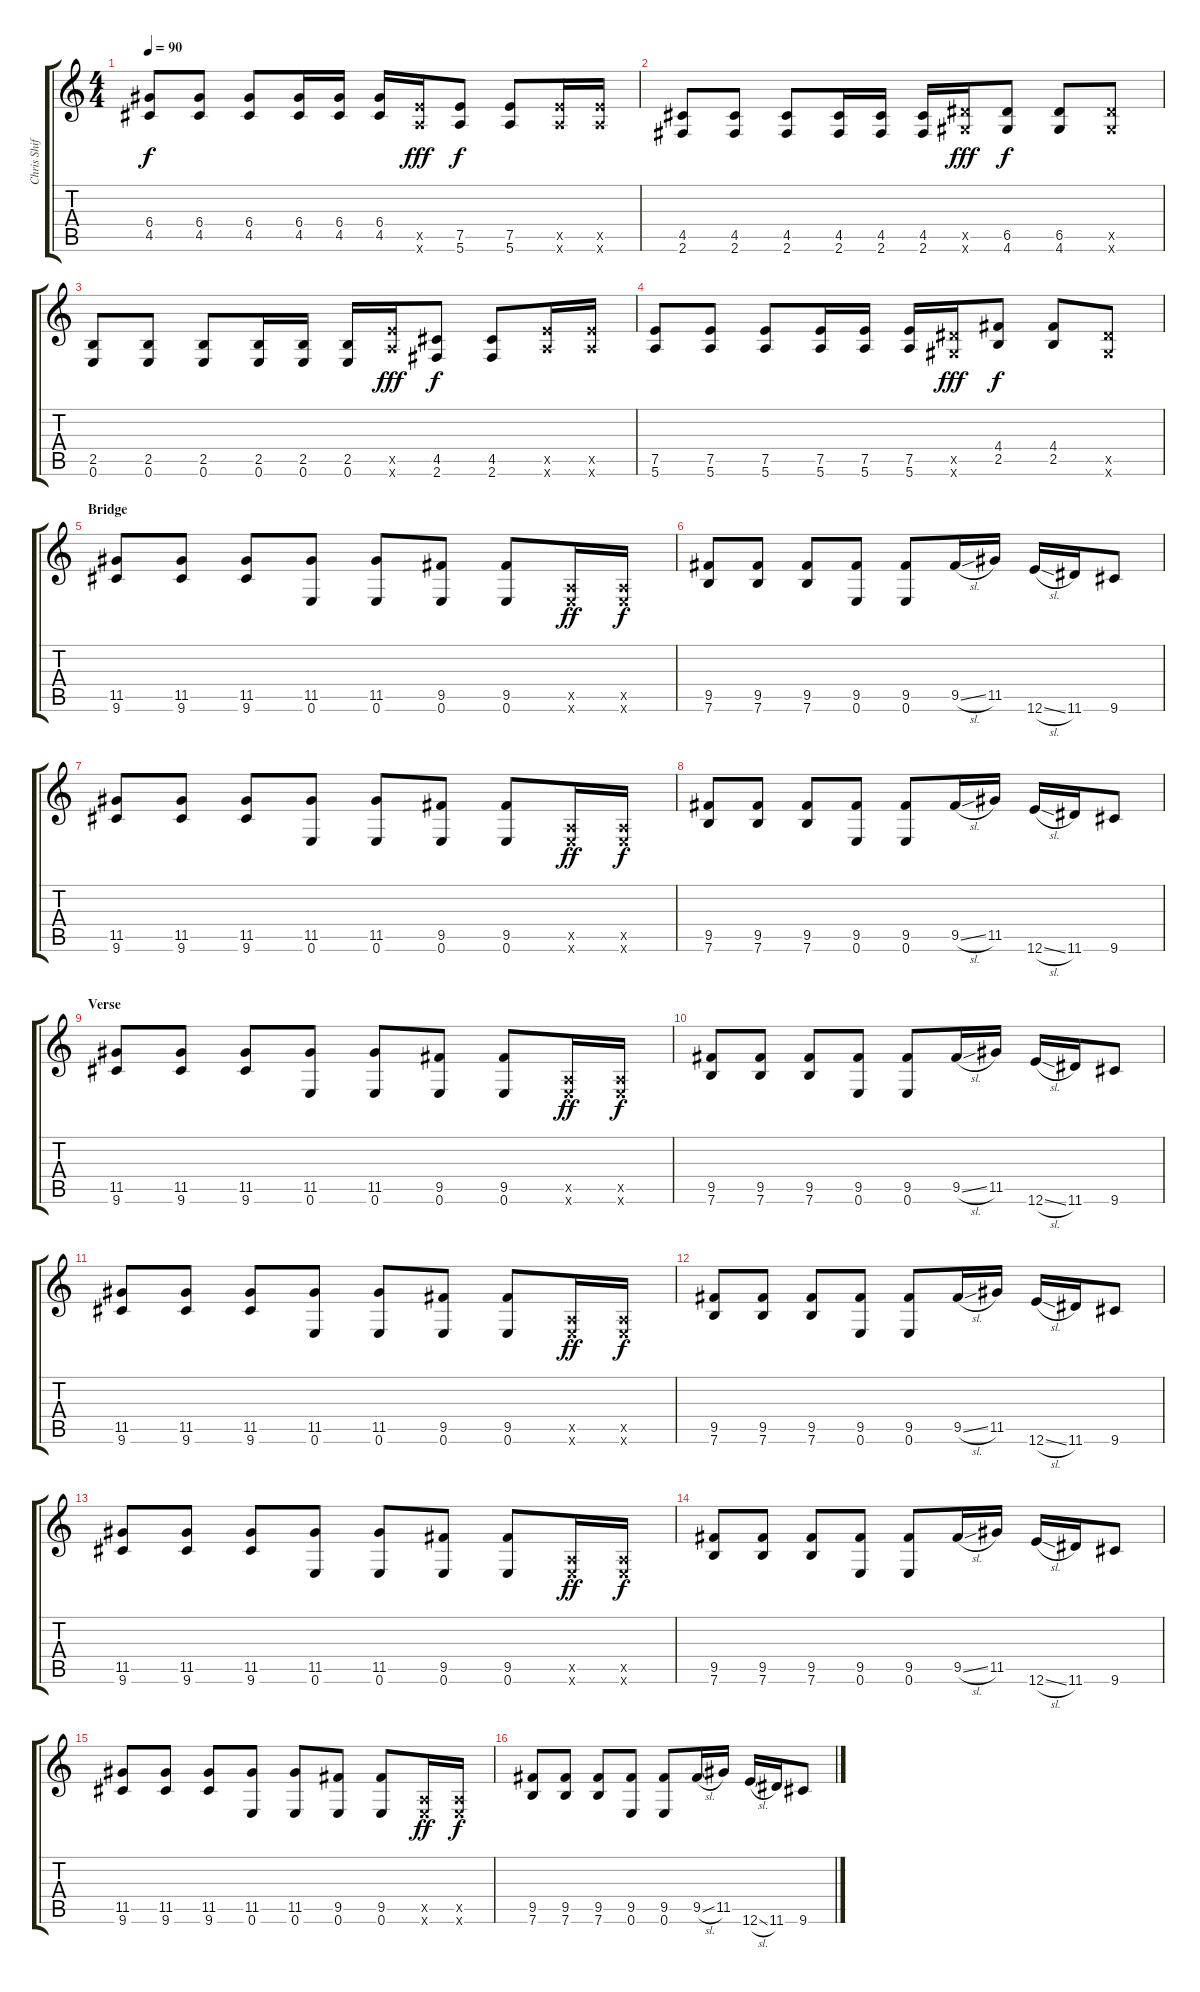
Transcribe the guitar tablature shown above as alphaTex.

\track ("Chris Shifflet" "Chris Shif") {instrument distortionguitar}
\staff {score tabs}
\tuning (E4 B3 G3 D3 A2 E2) {hide}
\ts (4 4)
\tempo 90
\clef g2
\ks c
(6.4 4.5).8{dy f} (6.4 4.5).8 (6.4 4.5).8 (6.4 4.5).16 (6.4 4.5).16 (6.4 4.5).16 (7.5{x} 5.6{x}).16{dy fff} (7.5 5.6).8{dy f} (7.5 5.6).8 (7.5{x} 5.6{x}).16 (7.5{x} 5.6{x}).16 |
(4.5 2.6).8 (4.5 2.6).8 (4.5 2.6).8 (4.5 2.6).16 (4.5 2.6).16 (4.5 2.6).16 (6.5{x} 4.6{x}).16{dy fff} (6.5 4.6).8{dy f} (6.5 4.6).8 (6.5{x} 4.6{x}).8 |
(2.5 0.6).8 (2.5 0.6).8 (2.5 0.6).8 (2.5 0.6).16 (2.5 0.6).16 (2.5 0.6).16 (7.5{x} 5.6{x}).16{dy fff} (4.5 2.6).8{dy f} (4.5 2.6).8 (7.5{x} 5.6{x}).16 (7.5{x} 5.6{x}).16 |
(7.5 5.6).8 (7.5 5.6).8 (7.5 5.6).8 (7.5 5.6).16 (7.5 5.6).16 (7.5 5.6).16 (6.5{x} 4.6{x}).16{dy fff} (4.4 2.5).8{dy f} (4.4 2.5).8 (6.5{x} 4.6{x}).8 |
\section ("" "Bridge")
(11.5 9.6).8 (11.5 9.6).8 (11.5 9.6).8 (11.5 0.6).8 (11.5 0.6).8 (9.5 0.6).8 (9.5 0.6).8 (0.5{x} 0.6{x}).16{dy ff} (0.5{x} 0.6{x}).16{dy f} |
(9.5 7.6).8 (9.5 7.6).8 (9.5 7.6).8 (9.5 0.6).8 (9.5 0.6).8 9.5{sl}.16 11.5.16 12.6{sl}.16 11.6.16 9.6.8 |
(11.5 9.6).8 (11.5 9.6).8 (11.5 9.6).8 (11.5 0.6).8 (11.5 0.6).8 (9.5 0.6).8 (9.5 0.6).8 (0.5{x} 0.6{x}).16{dy ff} (0.5{x} 0.6{x}).16{dy f} |
(9.5 7.6).8 (9.5 7.6).8 (9.5 7.6).8 (9.5 0.6).8 (9.5 0.6).8 9.5{sl}.16 11.5.16 12.6{sl}.16 11.6.16 9.6.8 |
\section ("" "Verse")
(11.5 9.6).8 (11.5 9.6).8 (11.5 9.6).8 (11.5 0.6).8 (11.5 0.6).8 (9.5 0.6).8 (9.5 0.6).8 (0.5{x} 0.6{x}).16{dy ff} (0.5{x} 0.6{x}).16{dy f} |
(9.5 7.6).8 (9.5 7.6).8 (9.5 7.6).8 (9.5 0.6).8 (9.5 0.6).8 9.5{sl}.16 11.5.16 12.6{sl}.16 11.6.16 9.6.8 |
(11.5 9.6).8 (11.5 9.6).8 (11.5 9.6).8 (11.5 0.6).8 (11.5 0.6).8 (9.5 0.6).8 (9.5 0.6).8 (0.5{x} 0.6{x}).16{dy ff} (0.5{x} 0.6{x}).16{dy f} |
(9.5 7.6).8 (9.5 7.6).8 (9.5 7.6).8 (9.5 0.6).8 (9.5 0.6).8 9.5{sl}.16 11.5.16 12.6{sl}.16 11.6.16 9.6.8 |
(11.5 9.6).8 (11.5 9.6).8 (11.5 9.6).8 (11.5 0.6).8 (11.5 0.6).8 (9.5 0.6).8 (9.5 0.6).8 (0.5{x} 0.6{x}).16{dy ff} (0.5{x} 0.6{x}).16{dy f} |
(9.5 7.6).8 (9.5 7.6).8 (9.5 7.6).8 (9.5 0.6).8 (9.5 0.6).8 9.5{sl}.16 11.5.16 12.6{sl}.16 11.6.16 9.6.8 |
(11.5 9.6).8 (11.5 9.6).8 (11.5 9.6).8 (11.5 0.6).8 (11.5 0.6).8 (9.5 0.6).8 (9.5 0.6).8 (0.5{x} 0.6{x}).16{dy ff} (0.5{x} 0.6{x}).16{dy f} |
(9.5 7.6).8 (9.5 7.6).8 (9.5 7.6).8 (9.5 0.6).8 (9.5 0.6).8 9.5{sl}.16 11.5.16 12.6{sl}.16 11.6.16 9.6.8
